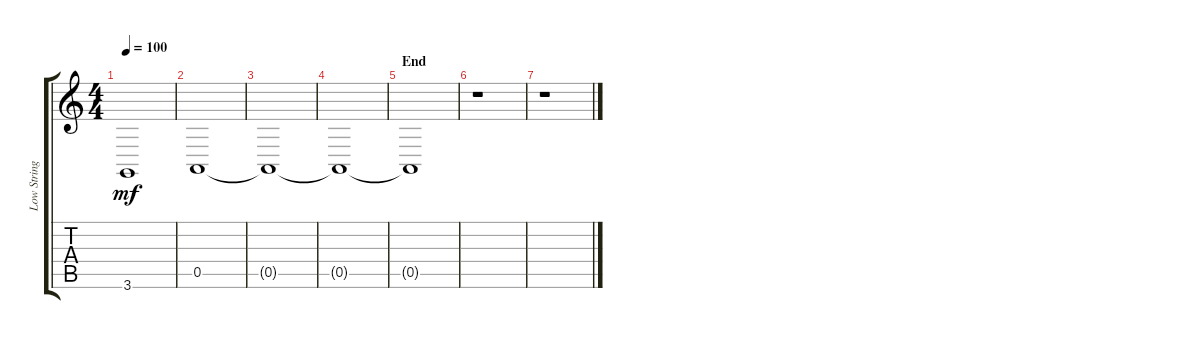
\track ("Low Strings" "Low String") {instrument stringensemble1}
\staff {score tabs}
\tuning (E4 B3 G3 D3 A2 E2) {hide}
\ts (4 4)
\tempo 100
\clef g2
\ks c
3.6.1{dy mf} |
0.5.1 |
0.5{t}.1{volume 9} |
0.5{t}.1{volume 1} |
\section ("" "End")
0.5{t}.1 |
r.1 |
r.1
